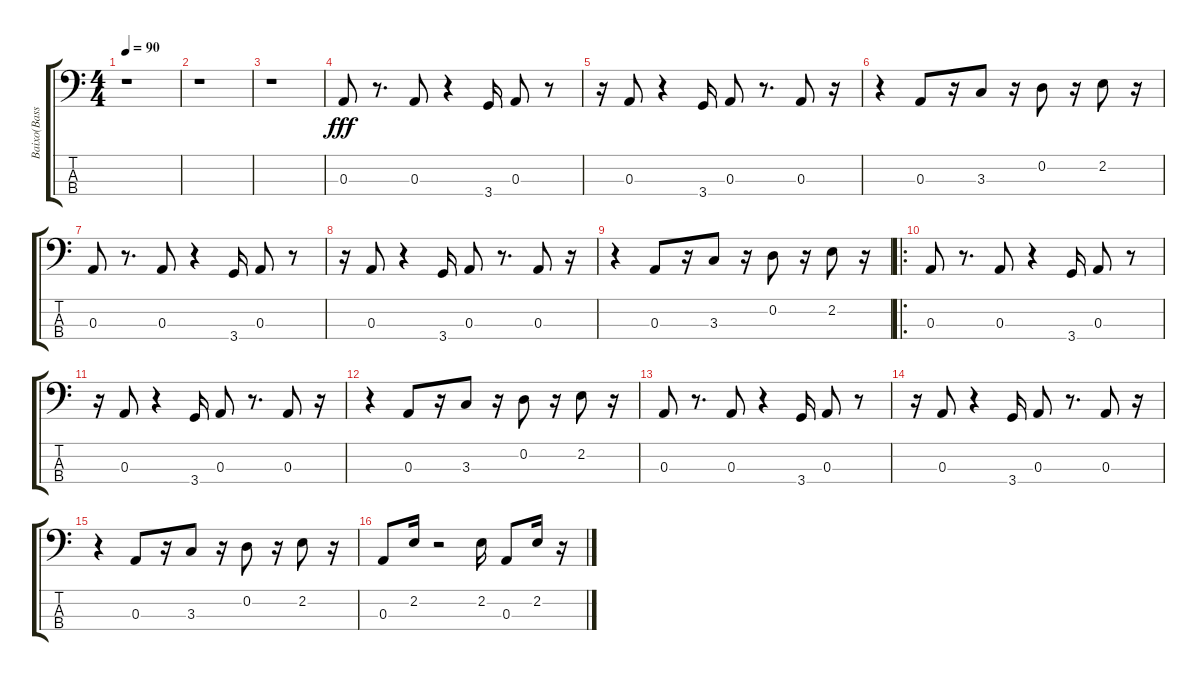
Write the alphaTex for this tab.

\track ("Baixo(Bass)" "Baixo(Bass") {instrument fretlessbass}
\staff {score tabs}
\tuning (G2 D2 A1 E1) {hide}
\ts (4 4)
\tempo 90
\clef f4
\ks c
r.1{dy fff instrument fretlessbass} |
r.1 |
r.1 |
0.3.8 r.8{d} 0.3.8 r.4 3.4.16 0.3.8 r.8 |
r.16 0.3.8 r.4 3.4.16 0.3.8 r.8{d} 0.3.8 r.16 |
r.4 0.3.8 r.16 3.3.8 r.16 0.2.8 r.16 2.2.8 r.16 |
0.3.8 r.8{d} 0.3.8 r.4 3.4.16 0.3.8 r.8 |
r.16 0.3.8 r.4 3.4.16 0.3.8 r.8{d} 0.3.8 r.16 |
r.4 0.3.8 r.16 3.3.8 r.16 0.2.8 r.16 2.2.8 r.16 |
\ro
0.3.8 r.8{d} 0.3.8 r.4 3.4.16 0.3.8 r.8 |
r.16 0.3.8 r.4 3.4.16 0.3.8 r.8{d} 0.3.8 r.16 |
r.4 0.3.8 r.16 3.3.8 r.16 0.2.8 r.16 2.2.8 r.16 |
0.3.8 r.8{d} 0.3.8 r.4 3.4.16 0.3.8 r.8 |
r.16 0.3.8 r.4 3.4.16 0.3.8 r.8{d} 0.3.8 r.16 |
r.4 0.3.8 r.16 3.3.8 r.16 0.2.8 r.16 2.2.8 r.16 |
0.3.8 2.2.16 r.2 2.2.16 0.3.8 2.2.16 r.16
